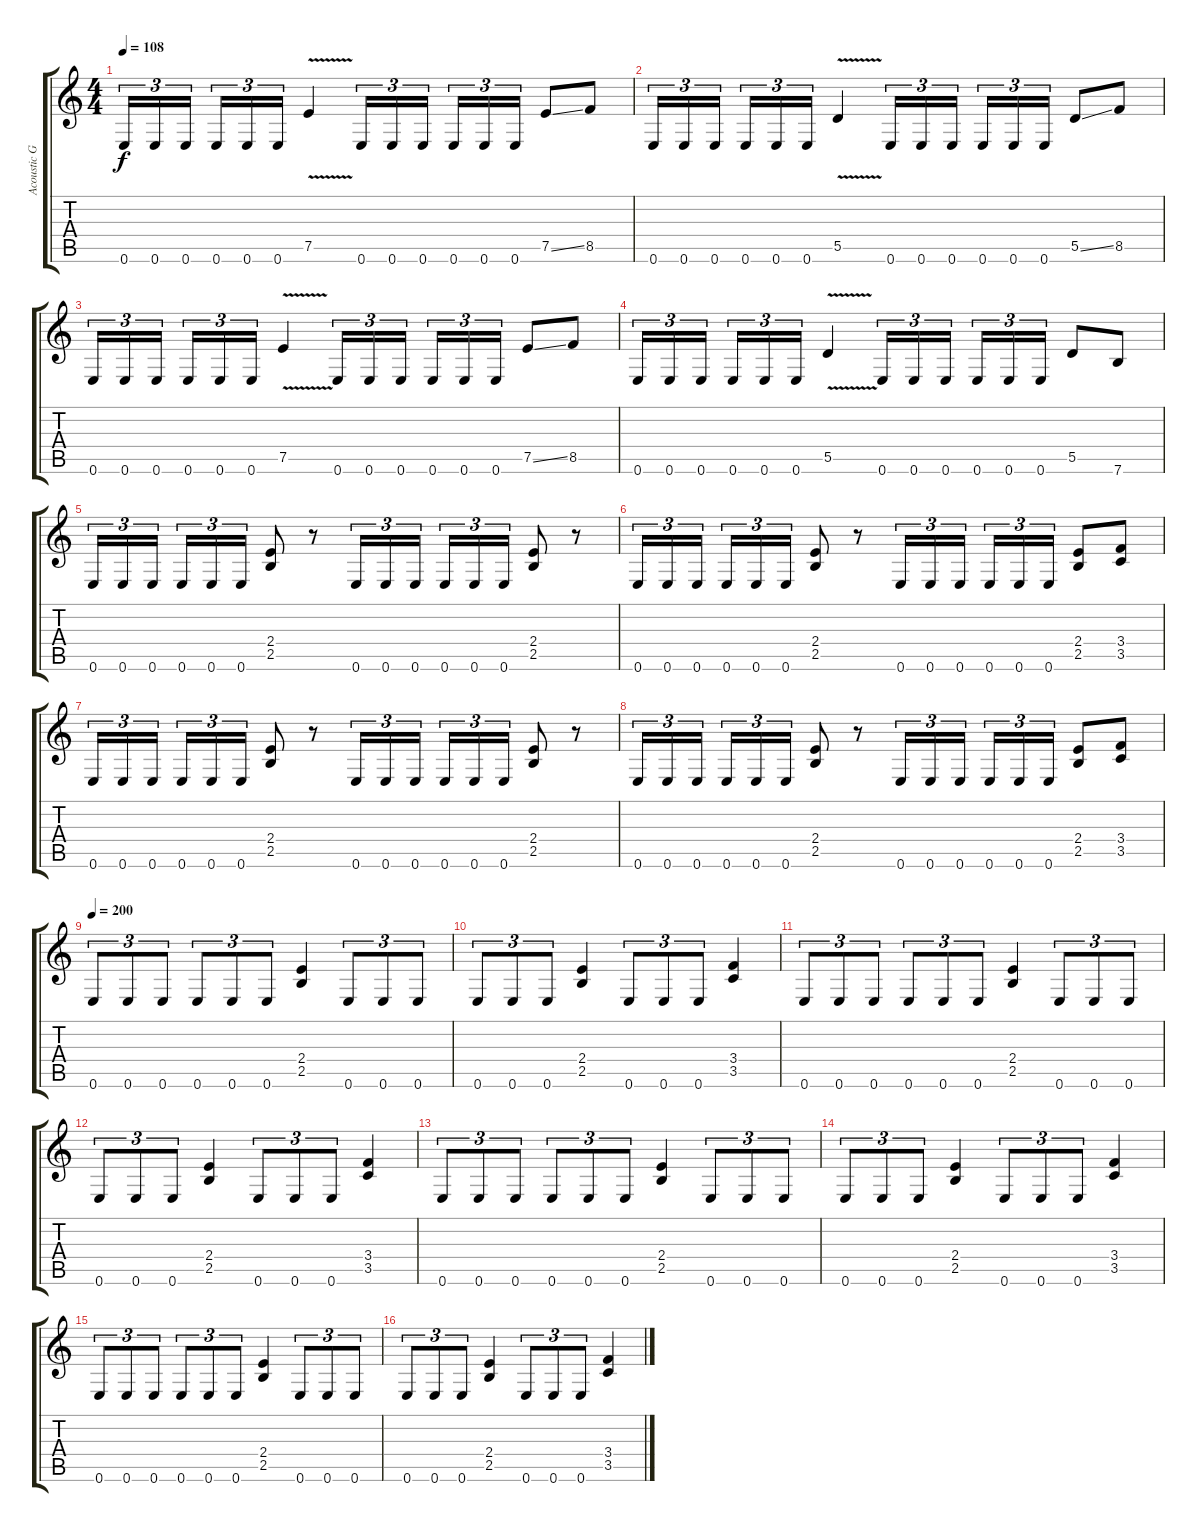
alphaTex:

\track ("Acoustic Guitar (Guitar 1)" "Acoustic G") {instrument acousticguitarsteel}
\staff {score tabs}
\tuning (E4 B3 G3 D3 A2 E2) {hide}
\ts (4 4)
\tempo 108
\clef g2
\ks c
0.6.16{tu (3 2) dy f} 0.6.16{tu (3 2)} 0.6.16{tu (3 2) beam splitsecondary} 0.6.16{tu (3 2)} 0.6.16{tu (3 2)} 0.6.16{tu (3 2)} 7.5{v}.4 0.6.16{tu (3 2)} 0.6.16{tu (3 2)} 0.6.16{tu (3 2) beam splitsecondary} 0.6.16{tu (3 2)} 0.6.16{tu (3 2)} 0.6.16{tu (3 2)} 7.5{ss}.8 8.5.8 |
0.6.16{tu (3 2)} 0.6.16{tu (3 2)} 0.6.16{tu (3 2) beam splitsecondary} 0.6.16{tu (3 2)} 0.6.16{tu (3 2)} 0.6.16{tu (3 2)} 5.5{v}.4 0.6.16{tu (3 2)} 0.6.16{tu (3 2)} 0.6.16{tu (3 2) beam splitsecondary} 0.6.16{tu (3 2)} 0.6.16{tu (3 2)} 0.6.16{tu (3 2)} 5.5{ss}.8 8.5.8 |
0.6.16{tu (3 2)} 0.6.16{tu (3 2)} 0.6.16{tu (3 2) beam splitsecondary} 0.6.16{tu (3 2)} 0.6.16{tu (3 2)} 0.6.16{tu (3 2)} 7.5{v}.4 0.6.16{tu (3 2)} 0.6.16{tu (3 2)} 0.6.16{tu (3 2) beam splitsecondary} 0.6.16{tu (3 2)} 0.6.16{tu (3 2)} 0.6.16{tu (3 2)} 7.5{ss}.8 8.5.8 |
0.6.16{tu (3 2)} 0.6.16{tu (3 2)} 0.6.16{tu (3 2) beam splitsecondary} 0.6.16{tu (3 2)} 0.6.16{tu (3 2)} 0.6.16{tu (3 2)} 5.5{v}.4 0.6.16{tu (3 2)} 0.6.16{tu (3 2)} 0.6.16{tu (3 2) beam splitsecondary} 0.6.16{tu (3 2)} 0.6.16{tu (3 2)} 0.6.16{tu (3 2)} 5.5.8 7.6.8 |
0.6.16{tu (3 2)} 0.6.16{tu (3 2)} 0.6.16{tu (3 2) beam splitsecondary} 0.6.16{tu (3 2)} 0.6.16{tu (3 2)} 0.6.16{tu (3 2)} (2.4 2.5).8 r.8 0.6.16{tu (3 2)} 0.6.16{tu (3 2)} 0.6.16{tu (3 2) beam splitsecondary} 0.6.16{tu (3 2)} 0.6.16{tu (3 2)} 0.6.16{tu (3 2)} (2.4 2.5).8 r.8 |
0.6.16{tu (3 2)} 0.6.16{tu (3 2)} 0.6.16{tu (3 2) beam splitsecondary} 0.6.16{tu (3 2)} 0.6.16{tu (3 2)} 0.6.16{tu (3 2)} (2.4 2.5).8 r.8 0.6.16{tu (3 2)} 0.6.16{tu (3 2)} 0.6.16{tu (3 2) beam splitsecondary} 0.6.16{tu (3 2)} 0.6.16{tu (3 2)} 0.6.16{tu (3 2)} (2.4 2.5).8 (3.4 3.5).8 |
0.6.16{tu (3 2)} 0.6.16{tu (3 2)} 0.6.16{tu (3 2) beam splitsecondary} 0.6.16{tu (3 2)} 0.6.16{tu (3 2)} 0.6.16{tu (3 2)} (2.4 2.5).8 r.8 0.6.16{tu (3 2)} 0.6.16{tu (3 2)} 0.6.16{tu (3 2) beam splitsecondary} 0.6.16{tu (3 2)} 0.6.16{tu (3 2)} 0.6.16{tu (3 2)} (2.4 2.5).8 r.8 |
0.6.16{tu (3 2)} 0.6.16{tu (3 2)} 0.6.16{tu (3 2) beam splitsecondary} 0.6.16{tu (3 2)} 0.6.16{tu (3 2)} 0.6.16{tu (3 2)} (2.4 2.5).8 r.8 0.6.16{tu (3 2)} 0.6.16{tu (3 2)} 0.6.16{tu (3 2) beam splitsecondary} 0.6.16{tu (3 2)} 0.6.16{tu (3 2)} 0.6.16{tu (3 2)} (2.4 2.5).8 (3.4 3.5).8 |
\tempo 200
0.6.8{tu (3 2)} 0.6.8{tu (3 2)} 0.6.8{tu (3 2)} 0.6.8{tu (3 2)} 0.6.8{tu (3 2)} 0.6.8{tu (3 2)} (2.4 2.5).4 0.6.8{tu (3 2)} 0.6.8{tu (3 2)} 0.6.8{tu (3 2)} |
0.6.8{tu (3 2)} 0.6.8{tu (3 2)} 0.6.8{tu (3 2)} (2.4 2.5).4 0.6.8{tu (3 2)} 0.6.8{tu (3 2)} 0.6.8{tu (3 2)} (3.4 3.5).4 |
0.6.8{tu (3 2)} 0.6.8{tu (3 2)} 0.6.8{tu (3 2)} 0.6.8{tu (3 2)} 0.6.8{tu (3 2)} 0.6.8{tu (3 2)} (2.4 2.5).4 0.6.8{tu (3 2)} 0.6.8{tu (3 2)} 0.6.8{tu (3 2)} |
0.6.8{tu (3 2)} 0.6.8{tu (3 2)} 0.6.8{tu (3 2)} (2.4 2.5).4 0.6.8{tu (3 2)} 0.6.8{tu (3 2)} 0.6.8{tu (3 2)} (3.4 3.5).4 |
0.6.8{tu (3 2)} 0.6.8{tu (3 2)} 0.6.8{tu (3 2)} 0.6.8{tu (3 2)} 0.6.8{tu (3 2)} 0.6.8{tu (3 2)} (2.4 2.5).4 0.6.8{tu (3 2)} 0.6.8{tu (3 2)} 0.6.8{tu (3 2)} |
0.6.8{tu (3 2)} 0.6.8{tu (3 2)} 0.6.8{tu (3 2)} (2.4 2.5).4 0.6.8{tu (3 2)} 0.6.8{tu (3 2)} 0.6.8{tu (3 2)} (3.4 3.5).4 |
0.6.8{tu (3 2)} 0.6.8{tu (3 2)} 0.6.8{tu (3 2)} 0.6.8{tu (3 2)} 0.6.8{tu (3 2)} 0.6.8{tu (3 2)} (2.4 2.5).4 0.6.8{tu (3 2)} 0.6.8{tu (3 2)} 0.6.8{tu (3 2)} |
0.6.8{tu (3 2)} 0.6.8{tu (3 2)} 0.6.8{tu (3 2)} (2.4 2.5).4 0.6.8{tu (3 2)} 0.6.8{tu (3 2)} 0.6.8{tu (3 2)} (3.4 3.5).4
